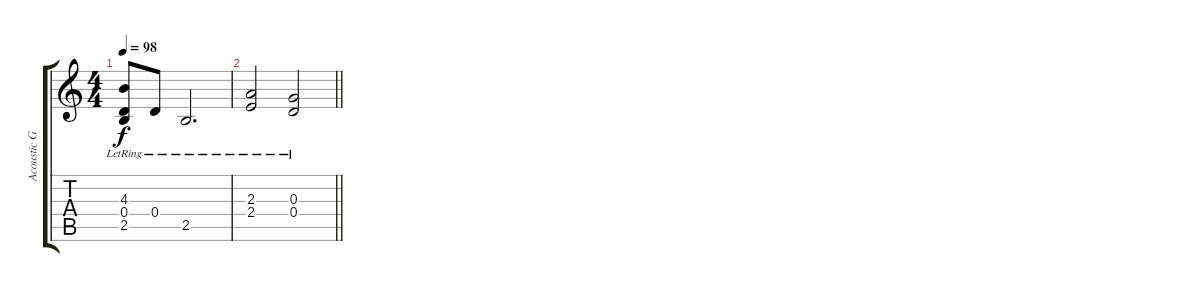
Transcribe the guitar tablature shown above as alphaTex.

\track ("Acoustic Guitar #1" "Acoustic G") {instrument acousticguitarnylon}
\staff {score tabs}
\tuning (E4 B3 G3 D3 A2 E2) {hide}
\ts (4 4)
\tempo 98
\clef g2
\ks c
(4.3{lr} 0.4{lr} 2.5{lr}).8{dy f} 0.4{lr}.8 2.5{lr}.2{d} |
\barLineRight lightlight
(2.3{lr} 2.4{lr}).2 (0.3{lr} 0.4{lr}).2
